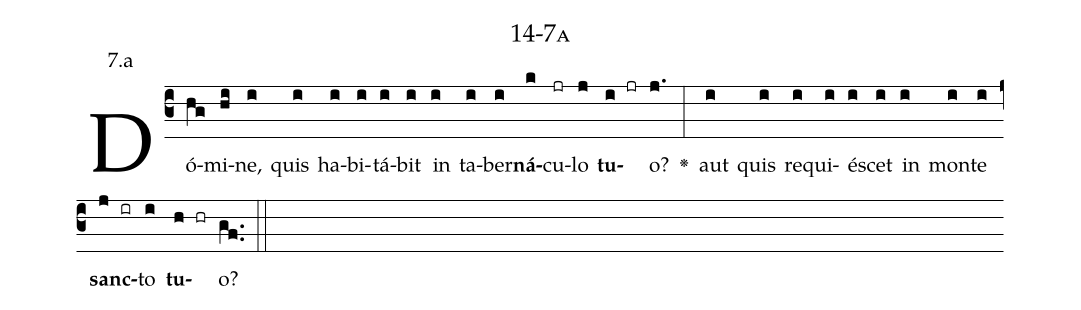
name: 14-7a;
annotation: 7.a;
%%
(c3)Dó(hg)mi(hi)ne,(i) quis(i) ha(i)bi(i)tá(i)bit(i) in(i) ta(i)ber(i)<b>ná</b>(k)cu(jr)lo(j) <b>tu</b>(i jr)o?(j.) <v>\greheightstar</v>(:) aut(i) quis(i) re(i)qui(i)é(i)scet(i) in(i) mon(i)te(i) <b>sanc</b>(j ir)to(i) <b>tu</b>(h hr)o?(gf..) (::)


%E(i) u(i) o(j) u(i) a(h) e.(gf..) (::)
